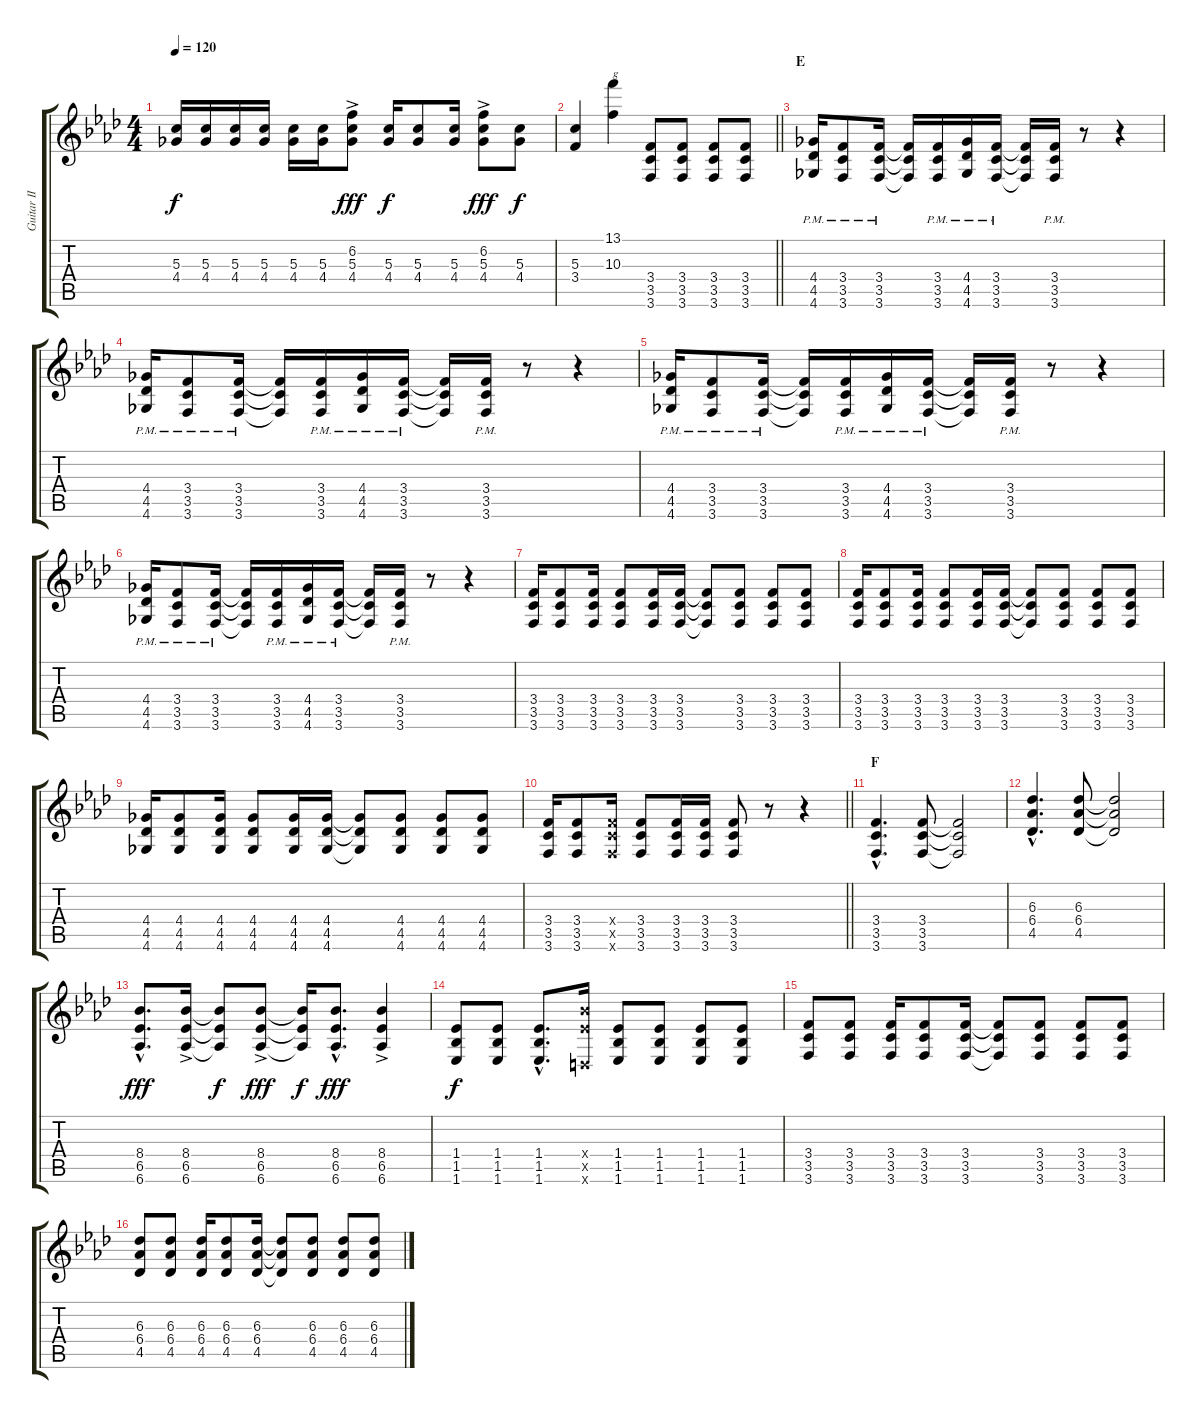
\track ("Guitar II" "Guitar II") {instrument distortionguitar}
\staff {score tabs}
\tuning (E4 B3 G3 D3 A2 D2) {hide}
\ts (4 4)
\tempo 120
\clef g2
\ks fminor
(5.3 4.4).16{dy f} (5.3 4.4).16 (5.3 4.4).16 (5.3 4.4).16 (5.3 4.4).16 (5.3 4.4).16 (6.2{ac} 5.3{ac} 4.4{ac}).8{dy fff} (5.3 4.4).16{dy f} (5.3 4.4).8 (5.3 4.4).16 (6.2{ac} 5.3{ac} 4.4{ac}).8{dy fff} (5.3 4.4).8{dy f} |
\barLineRight lightlight
(5.3 3.4).4 (13.1 10.3).4{txt "g"} (3.4 3.5 3.6).8 (3.4 3.5 3.6).8 (3.4 3.5 3.6).8 (3.4 3.5 3.6).8 |
\section ("" "E")
(4.4{pm} 4.5{pm} 4.6{pm}).16{instrument electricguitarmuted} (3.4{pm} 3.5{pm} 3.6{pm}).8 (3.4{pm} 3.5{pm} 3.6{pm}).16 (3.4{t} 3.5{t} 3.6{t}).16 (3.4{pm} 3.5{pm} 3.6{pm}).16 (4.4{pm} 4.5{pm} 4.6{pm}).16 (3.4{pm} 3.5{pm} 3.6{pm}).16 (3.4{t} 3.5{t} 3.6{t}).16 (3.4{pm} 3.5{pm} 3.6{pm}).16 r.8 r.4 |
(4.4{pm} 4.5{pm} 4.6{pm}).16 (3.4{pm} 3.5{pm} 3.6{pm}).8 (3.4{pm} 3.5{pm} 3.6{pm}).16 (3.4{t} 3.5{t} 3.6{t}).16 (3.4{pm} 3.5{pm} 3.6{pm}).16 (4.4{pm} 4.5{pm} 4.6{pm}).16 (3.4{pm} 3.5{pm} 3.6{pm}).16 (3.4{t} 3.5{t} 3.6{t}).16 (3.4{pm} 3.5{pm} 3.6{pm}).16 r.8 r.4 |
(4.4{pm} 4.5{pm} 4.6{pm}).16 (3.4{pm} 3.5{pm} 3.6{pm}).8 (3.4{pm} 3.5{pm} 3.6{pm}).16 (3.4{t} 3.5{t} 3.6{t}).16 (3.4{pm} 3.5{pm} 3.6{pm}).16 (4.4{pm} 4.5{pm} 4.6{pm}).16 (3.4{pm} 3.5{pm} 3.6{pm}).16 (3.4{t} 3.5{t} 3.6{t}).16 (3.4{pm} 3.5{pm} 3.6{pm}).16 r.8 r.4 |
(4.4{pm} 4.5{pm} 4.6{pm}).16 (3.4{pm} 3.5{pm} 3.6{pm}).8 (3.4{pm} 3.5{pm} 3.6{pm}).16 (3.4{t} 3.5{t} 3.6{t}).16 (3.4{pm} 3.5{pm} 3.6{pm}).16 (4.4{pm} 4.5{pm} 4.6{pm}).16 (3.4{pm} 3.5{pm} 3.6{pm}).16 (3.4{t} 3.5{t} 3.6{t}).16 (3.4{pm} 3.5{pm} 3.6{pm}).16 r.8 r.4 |
(3.4 3.5 3.6).16{instrument distortionguitar} (3.4 3.5 3.6).8 (3.4 3.5 3.6).16 (3.4 3.5 3.6).8 (3.4 3.5 3.6).16 (3.4 3.5 3.6).16 (3.4{t} 3.5{t} 3.6{t}).8 (3.4 3.5 3.6).8 (3.4 3.5 3.6).8 (3.4 3.5 3.6).8 |
(3.4 3.5 3.6).16 (3.4 3.5 3.6).8 (3.4 3.5 3.6).16 (3.4 3.5 3.6).8 (3.4 3.5 3.6).16 (3.4 3.5 3.6).16 (3.4{t} 3.5{t} 3.6{t}).8 (3.4 3.5 3.6).8 (3.4 3.5 3.6).8 (3.4 3.5 3.6).8 |
(4.4 4.5 4.6).16 (4.4 4.5 4.6).8 (4.4 4.5 4.6).16 (4.4 4.5 4.6).8 (4.4 4.5 4.6).16 (4.4 4.5 4.6).16 (4.4{t} 4.5{t} 4.6{t}).8 (4.4 4.5 4.6).8 (4.4 4.5 4.6).8 (4.4 4.5 4.6).8 |
\barLineRight lightlight
(3.4 3.5 3.6).16 (3.4 3.5 3.6).8 (3.4{x} 3.5{x} 3.6{x}).16 (3.4 3.5 3.6).8 (3.4 3.5 3.6).16 (3.4 3.5 3.6).16 (3.4 3.5 3.6).8 r.8 r.4 |
\section ("" "F")
(3.4{hac} 3.5{hac} 3.6{hac}).4{d} (3.4 3.5 3.6).8 (3.4{t} 3.5{t} 3.6{t}).2 |
(6.3{hac} 6.4{hac} 4.5{hac}).4{d} (6.3 6.4 4.5).8 (6.3{t} 6.4{t} 4.5{t}).2 |
(8.4{hac} 6.5{hac} 6.6{hac}).8{d dy fff} (8.4{ac} 6.5{ac} 6.6{ac}).16 (8.4{t} 6.5{t} 6.6{t}).8{dy f} (8.4{ac} 6.5{ac} 6.6{ac}).8{dy fff} (8.4{t} 6.5{t} 6.6{t}).16{dy f} (8.4{hac} 6.5{hac} 6.6{hac}).8{d dy fff} (8.4{ac} 6.5{ac} 6.6{ac}).4 |
(1.4 1.5 1.6).8{dy f} (1.4 1.5 1.6).8 (1.4{hac} 1.5{hac} 1.6{hac}).8{d} (8.4{x} 6.5{x} 0.6{x}).16 (1.4 1.5 1.6).8 (1.4 1.5 1.6).8 (1.4 1.5 1.6).8 (1.4 1.5 1.6).8 |
(3.4 3.5 3.6).8 (3.4 3.5 3.6).8 (3.4 3.5 3.6).16 (3.4 3.5 3.6).8 (3.4 3.5 3.6).16 (3.4{t} 3.5{t} 3.6{t}).8 (3.4 3.5 3.6).8 (3.4 3.5 3.6).8 (3.4 3.5 3.6).8 |
(6.3 6.4 4.5).8 (6.3 6.4 4.5).8 (6.3 6.4 4.5).16 (6.3 6.4 4.5).8 (6.3 6.4 4.5).16 (6.3{t} 6.4{t} 4.5{t}).8 (6.3 6.4 4.5).8 (6.3 6.4 4.5).8 (6.3 6.4 4.5).8
